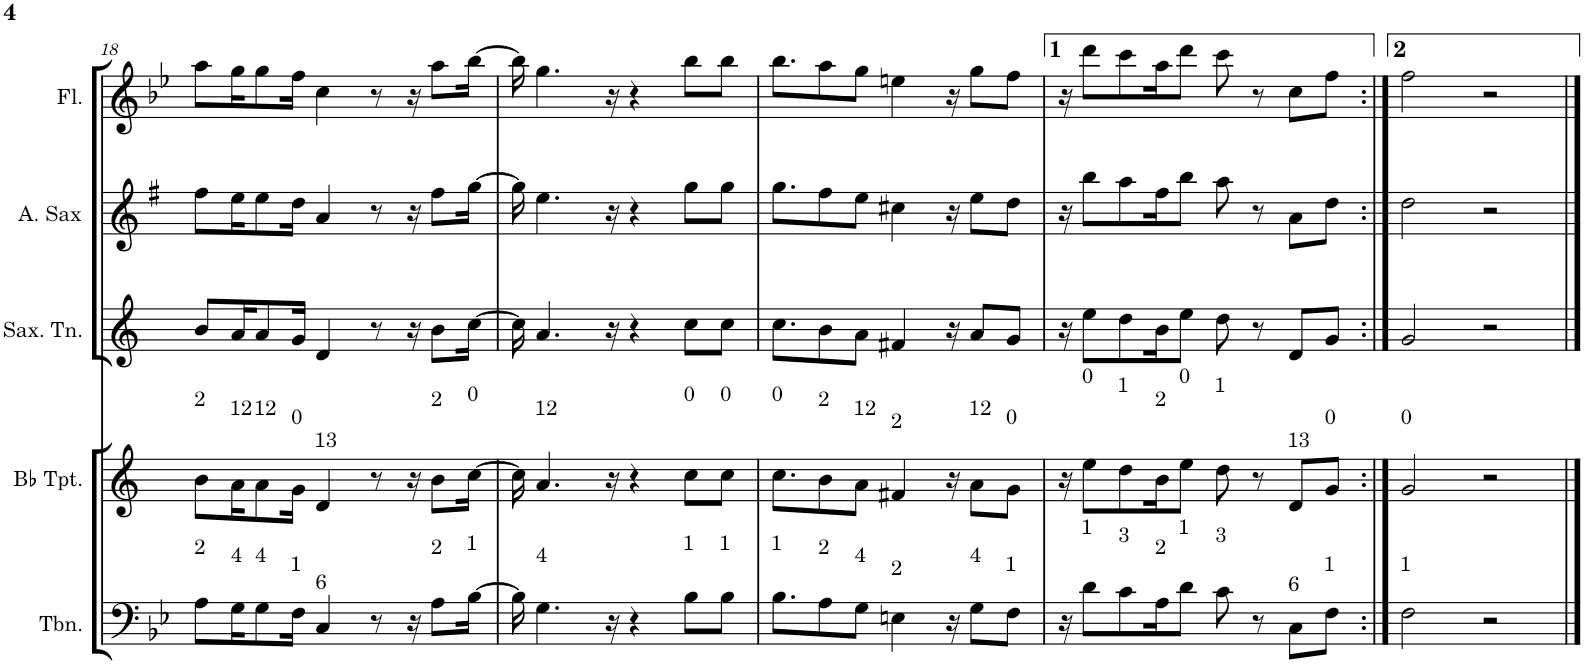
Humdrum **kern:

**kern	**kern	**kern	**kern	**kern
*part5	*part4	*part3	*part2	*part1
*staff5	*staff4	*staff3	*staff2	*staff1
*I"Trombone	*I"Bb Trumpet	*I"Saxofone Tenor	*I"Saxofone Alto	*I"Flauta Transversal
*I'Tbn.	*I'Bb Tpt.	*I'Sax. Tn.	*	*I'Fl.
!!LO:PB:g=z
*clefF4	*clefG2	*clefG2	*clefG2	*clefG2
*	*Trd1c2	*Trd8c14	*Trd5c9	*
*k[b-e-]	*k[]	*k[]	*k[f#]	*k[b-e-]
*M4/4	*M4/4	*M4/4	*M4/4	*M4/4
=18	=18	=18	=18	=18
!	!LO:TX:a:t=2	!	!	!
!LO:TX:a:t=2	!	!	!	!
8A\L	8b\L	8b/L	8ff#\L	8aa\L
!	!LO:TX:a:t=12	!	!	!
!LO:TX:a:t=4	!	!	!	!
16G\K	16a\K	16a/K	16ee\K	16gg\K
!	!LO:TX:a:t=12	!	!	!
!LO:TX:a:t=4	!	!	!	!
8G\	8a\	8a/	8ee\	8gg\
!	!LO:TX:a:t=0	!	!	!
!LO:TX:a:t=1	!	!	!	!
16F\Jk	16g\Jk	16g/Jk	16dd\Jk	16ff\Jk
!	!LO:TX:a:t=13	!	!	!
!LO:TX:a:t=6	!	!	!	!
4C/	4d/	4d/	4a/	4cc\
8r	8r	8r	8r	8r
16r	16r	16r	16r	16r
!	!LO:TX:a:t=2	!	!	!
!LO:TX:a:t=2	!	!	!	!
8A\L	8b\L	8b\L	8ff#\L	8aa\L
!	!LO:TX:a:t=0	!	!	!
!LO:TX:a:t=1	!	!	!	!
[16B-\Jk	[16cc\Jk	[16cc\Jk	[16gg\Jk	[16bb-\Jk
=19	=19	=19	=19	=19
16B-\]	16cc\]	16cc\]	16gg\]	16bb-\]
!	!LO:TX:a:t=12	!	!	!
!LO:TX:a:t=4	!	!	!	!
4.G\	4.a/	4.a/	4.ee\	4.gg\
16r	16r	16r	16r	16r
4r	4r	4r	4r	4r
!	!LO:TX:a:t=0	!	!	!
!LO:TX:a:t=1	!	!	!	!
8B-\L	8cc\L	8cc\L	8gg\L	8bb-\L
!	!LO:TX:a:t=0	!	!	!
!LO:TX:a:t=1	!	!	!	!
8B-\J	8cc\J	8cc\J	8gg\J	8bb-\J
=20	=20	=20	=20	=20
!	!LO:TX:a:t=0	!	!	!
!LO:TX:a:t=1	!	!	!	!
8.B-\L	8.cc\L	8.cc\L	8.gg\L	8.bb-\L
!	!LO:TX:a:t=2	!	!	!
!LO:TX:a:t=2	!	!	!	!
8A\	8b\	8b\	8ff#\	8aa\
!	!LO:TX:a:t=12	!	!	!
!LO:TX:a:t=4	!	!	!	!
8G\J	8a\J	8a\J	8ee\J	8gg\J
!	!LO:TX:a:t=2	!	!	!
!LO:TX:a:t=2	!	!	!	!
4En\	4f#X/	4f#X/	4cc#X\	4een\
16r	16r	16r	16r	16r
!	!LO:TX:a:t=12	!	!	!
!LO:TX:a:t=4	!	!	!	!
8G\L	8a\L	8a/L	8ee\L	8gg\L
!	!LO:TX:a:t=0	!	!	!
!LO:TX:a:t=1	!	!	!	!
8F\J	8g\J	8g/J	8dd\J	8ff\J
=21	=21	=21	=21	=21
16r	16r	16r	16r	16r
!	!LO:TX:a:t=0	!	!	!
!LO:TX:a:t=1	!	!	!	!
8d\L	8ee\L	8ee\L	8bb\L	8ddd\L
!	!LO:TX:a:t=1	!	!	!
!LO:TX:a:t=3	!	!	!	!
8c\	8dd\	8dd\	8aa\	8ccc\
!	!LO:TX:a:t=2	!	!	!
!LO:TX:a:t=2	!	!	!	!
16A\K	16b\K	16b\K	16ff#\K	16aa\K
!	!LO:TX:a:t=0	!	!	!
!LO:TX:a:t=1	!	!	!	!
8d\J	8ee\J	8ee\J	8bb\J	8ddd\J
!	!LO:TX:a:t=1	!	!	!
!LO:TX:a:t=3	!	!	!	!
8c\	8dd\	8dd\	8aa\	8ccc\
8r	8r	8r	8r	8r
!	!LO:TX:a:t=13	!	!	!
!LO:TX:a:t=6	!	!	!	!
8C\L	8d/L	8d/L	8a\L	8cc\L
!	!LO:TX:a:t=0	!	!	!
!LO:TX:a:t=1	!	!	!	!
8F\J	8g/J	8g/J	8dd\J	8ff\J
=22:|!	=22:|!	=22:|!	=22:|!	=22:|!
!	!LO:TX:a:t=0	!	!	!
!LO:TX:a:t=1	!	!	!	!
2F\	2g/	2g/	2dd\	2ff\
2r	2r	2r	2r	2r
==	==	==	==	==
*-	*-	*-	*-	*-
